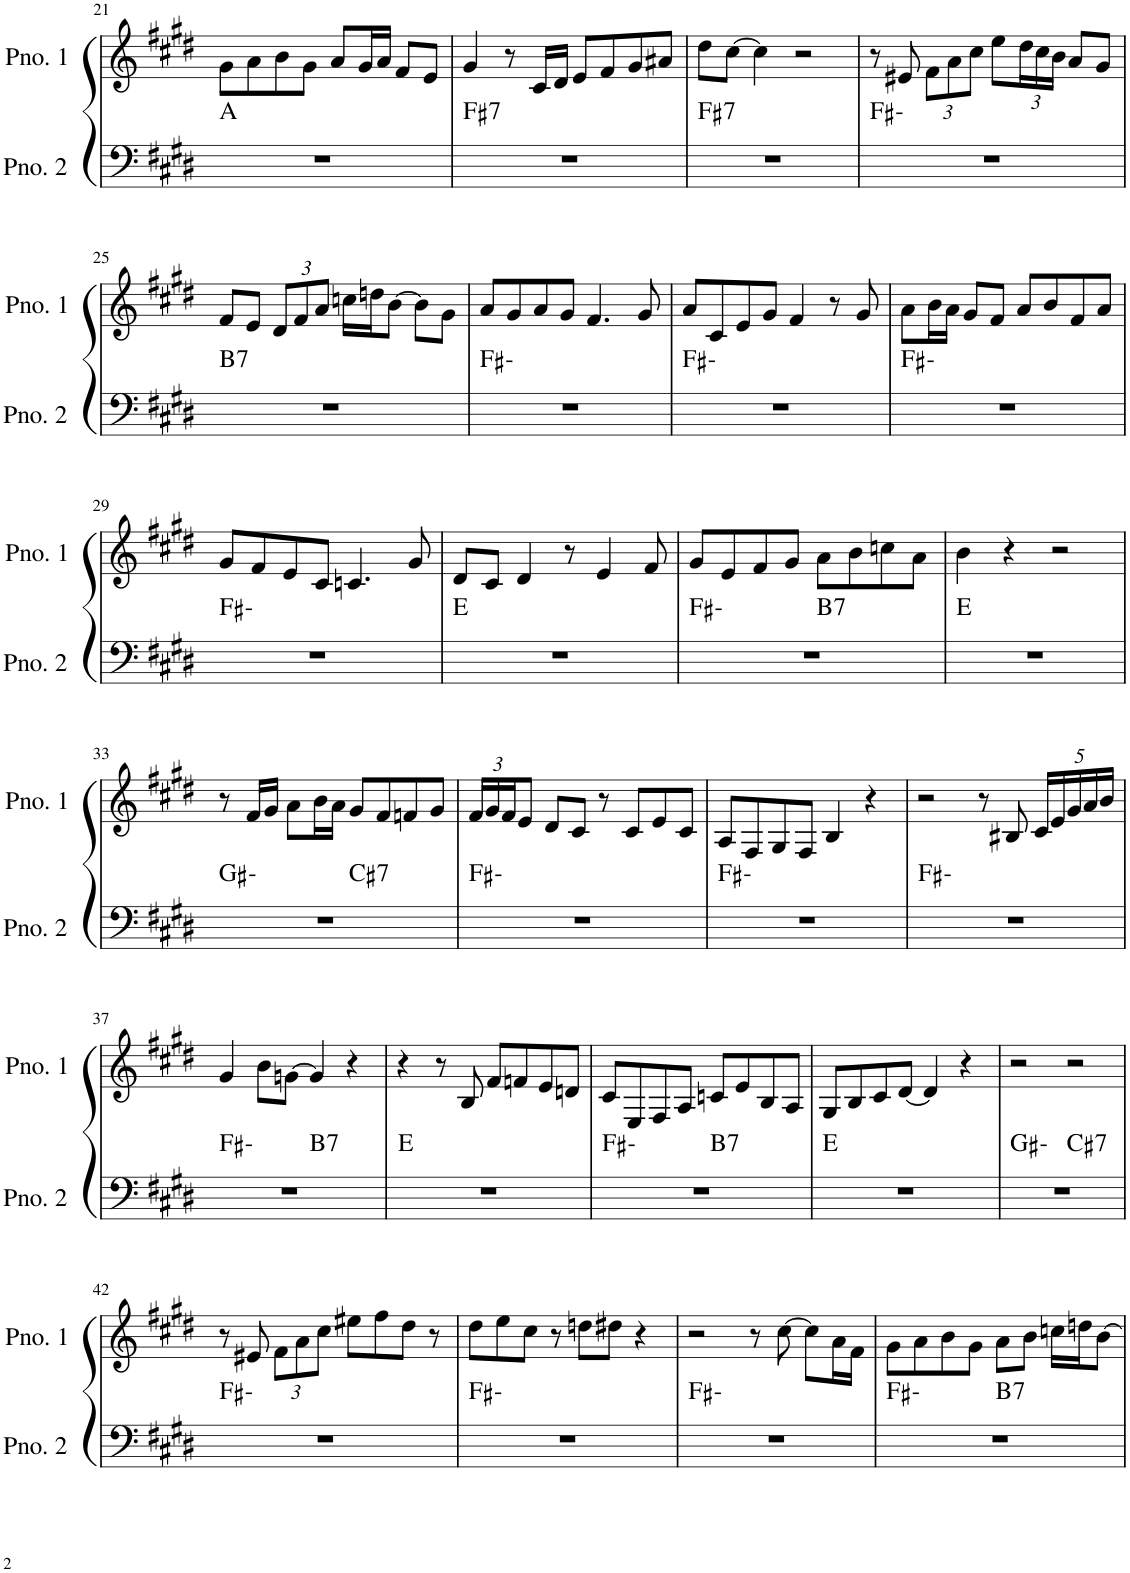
**kern	**harte	**kern
*part2	*part2	*part1
*staff2	*	*staff1
*I"ピアノ 2	*	*I"ピアノ 1
!!LO:PB:g=z
*clefF4	*	*clefG2
*k[f#c#g#d#]	*	*k[f#c#g#d#]
*M4/4	*	*M4/4
=21	=21	=21
1r	A:maj	8g#\L
.	.	8a\
.	.	8b\
.	.	8g#\J
.	.	8a/L
.	.	16g#/L
.	.	16a/JJ
.	.	8f#/L
.	.	8e/J
=22	=22	=22
!	!LO:H:kt=7	!
1r	F#:7	4g#/
.	.	8r
.	.	16c#/LL
.	.	16d#/JJ
.	.	8e/L
.	.	8f#/
.	.	8g#/
.	.	8a#X/J
=23	=23	=23
!	!LO:H:kt=7	!
1r	F#:7	8dd#\L
.	.	[8cc#\J
.	.	4cc#\]
.	.	2r
=24	=24	=24
1r	F#:min	8r
.	.	8e#X/
*	*	*Xbrackettup
.	.	12f#\L
.	.	12a\
.	.	12cc#\J
.	.	8ee\L
.	.	24dd#\L
.	.	24cc#\
.	.	24b\JJ
.	.	8a/L
.	.	8g#/J
!!LO:LB:g=z
=25	=25	=25
!	!LO:H:kt=7	!
1r	B:7	8f#/L
.	.	8e/J
.	.	12d#/L
.	.	12f#/
.	.	12a/J
.	.	16ccn\LL
.	.	16ddn\J
.	.	[8b\J
.	.	8b\L]
.	.	8g#\J
=26	=26	=26
1r	F#:min	8a/L
.	.	8g#/
.	.	8a/
.	.	8g#/J
.	.	4.f#/
.	.	8g#/
=27	=27	=27
1r	F#:min	8a/L
.	.	8c#/
.	.	8e/
.	.	8g#/J
.	.	4f#/
.	.	8r
.	.	8g#/
=28	=28	=28
1r	F#:min	8a\L
.	.	16b\L
.	.	16a\JJ
.	.	8g#/L
.	.	8f#/J
.	.	8a/L
.	.	8b/
.	.	8f#/
.	.	8a/J
!!LO:LB:g=z
=29	=29	=29
1r	F#:min	8g#/L
.	.	8f#/
.	.	8e/
.	.	8c#/J
.	.	4.cn/
.	.	8g#/
=30	=30	=30
1r	E:maj	8d#/L
.	.	8c#/J
.	.	4d#/
.	.	8r
.	.	4e/
.	.	8f#/
=31	=31	=31
*^	*	*
1r	2ryy	F#:min	8g#/L
.	.	.	8e/
.	.	.	8f#/
.	.	.	8g#/J
!	!	!LO:H:kt=7	!
.	2ryy	B:7	8a\L
.	.	.	8b\
.	.	.	8ccn\
.	.	.	8a\J
*v	*v	*	*
=32	=32	=32
1r	E:maj	4b\
.	.	4r
.	.	2r
!!LO:LB:g=z
=33	=33	=33
*^	*	*
1r	2ryy	G#:min	8r
.	.	.	16f#/LL
.	.	.	16g#/JJ
.	.	.	8a\L
.	.	.	16b\L
.	.	.	16a\JJ
!	!	!LO:H:kt=7	!
.	2ryy	C#:7	8g#/L
.	.	.	8f#/
.	.	.	8fn/
.	.	.	8g#/J
*v	*v	*	*
=34	=34	=34
1r	F#:min	24f#/LL
.	.	24g#/
.	.	24f#/J
.	.	8e/J
.	.	8d#/L
.	.	8c#/J
.	.	8r
.	.	8c#/L
.	.	8e/
.	.	8c#/J
=35	=35	=35
1r	F#:min	8A/L
.	.	8F#/
.	.	8G#/
.	.	8F#/J
.	.	4B/
.	.	4r
=36	=36	=36
1r	F#:min	2r
.	.	8r
.	.	8B#X/
.	.	20c#/LL
.	.	20e/
.	.	20g#/
.	.	20a/
.	.	20b/JJ
!!LO:LB:g=z
=37	=37	=37
*^	*	*
1r	2ryy	F#:min	4g#/
.	.	.	8b\L
.	.	.	[8gn\J
!	!	!LO:H:kt=7	!
.	2ryy	B:7	4g/]
.	.	.	4r
*v	*v	*	*
=38	=38	=38
1r	E:maj	4r
.	.	8r
.	.	8B/
.	.	8f#/L
.	.	8fn/
.	.	8e/
.	.	8dn/J
=39	=39	=39
*^	*	*
1r	2ryy	F#:min	8c#/L
.	.	.	8E/
.	.	.	8F#/
.	.	.	8A/J
!	!	!LO:H:kt=7	!
.	2ryy	B:7	8cn/L
.	.	.	8e/
.	.	.	8B/
.	.	.	8A/J
*v	*v	*	*
=40	=40	=40
1r	E:maj	8G#/L
.	.	8B/
.	.	8c#/
.	.	[8d#/J
.	.	4d#/]
.	.	4r
=41	=41	=41
*^	*	*
1r	2ryy	G#:min	2r
!	!	!LO:H:kt=7	!
.	2ryy	C#:7	2r
*v	*v	*	*
!!LO:LB:g=z
=42	=42	=42
1r	F#:min	8r
.	.	8e#X/
.	.	12f#\L
.	.	12a\
.	.	12cc#\J
.	.	8ee#X\L
.	.	8ff#\
.	.	8dd#\J
.	.	8r
=43	=43	=43
1r	F#:min	8dd#\L
.	.	8ee\
.	.	8cc#\J
.	.	8r
.	.	8ddn\L
.	.	8dd#X\J
.	.	4r
=44	=44	=44
1r	F#:min	2r
.	.	8r
.	.	[8cc#\
.	.	8cc#\L]
.	.	16a\L
.	.	16f#\JJ
=45	=45	=45
*^	*	*
1r	2ryy	F#:min	8g#\L
.	.	.	8a\
.	.	.	8b\
.	.	.	8g#\J
!	!	!LO:H:kt=7	!
.	2ryy	B:7	8a\L
.	.	.	8b\J
.	.	.	16ccn\LL
.	.	.	16ddn\J
.	.	.	[8b\J
*v	*v	*	*
=	=	=
*-	*-	*-
